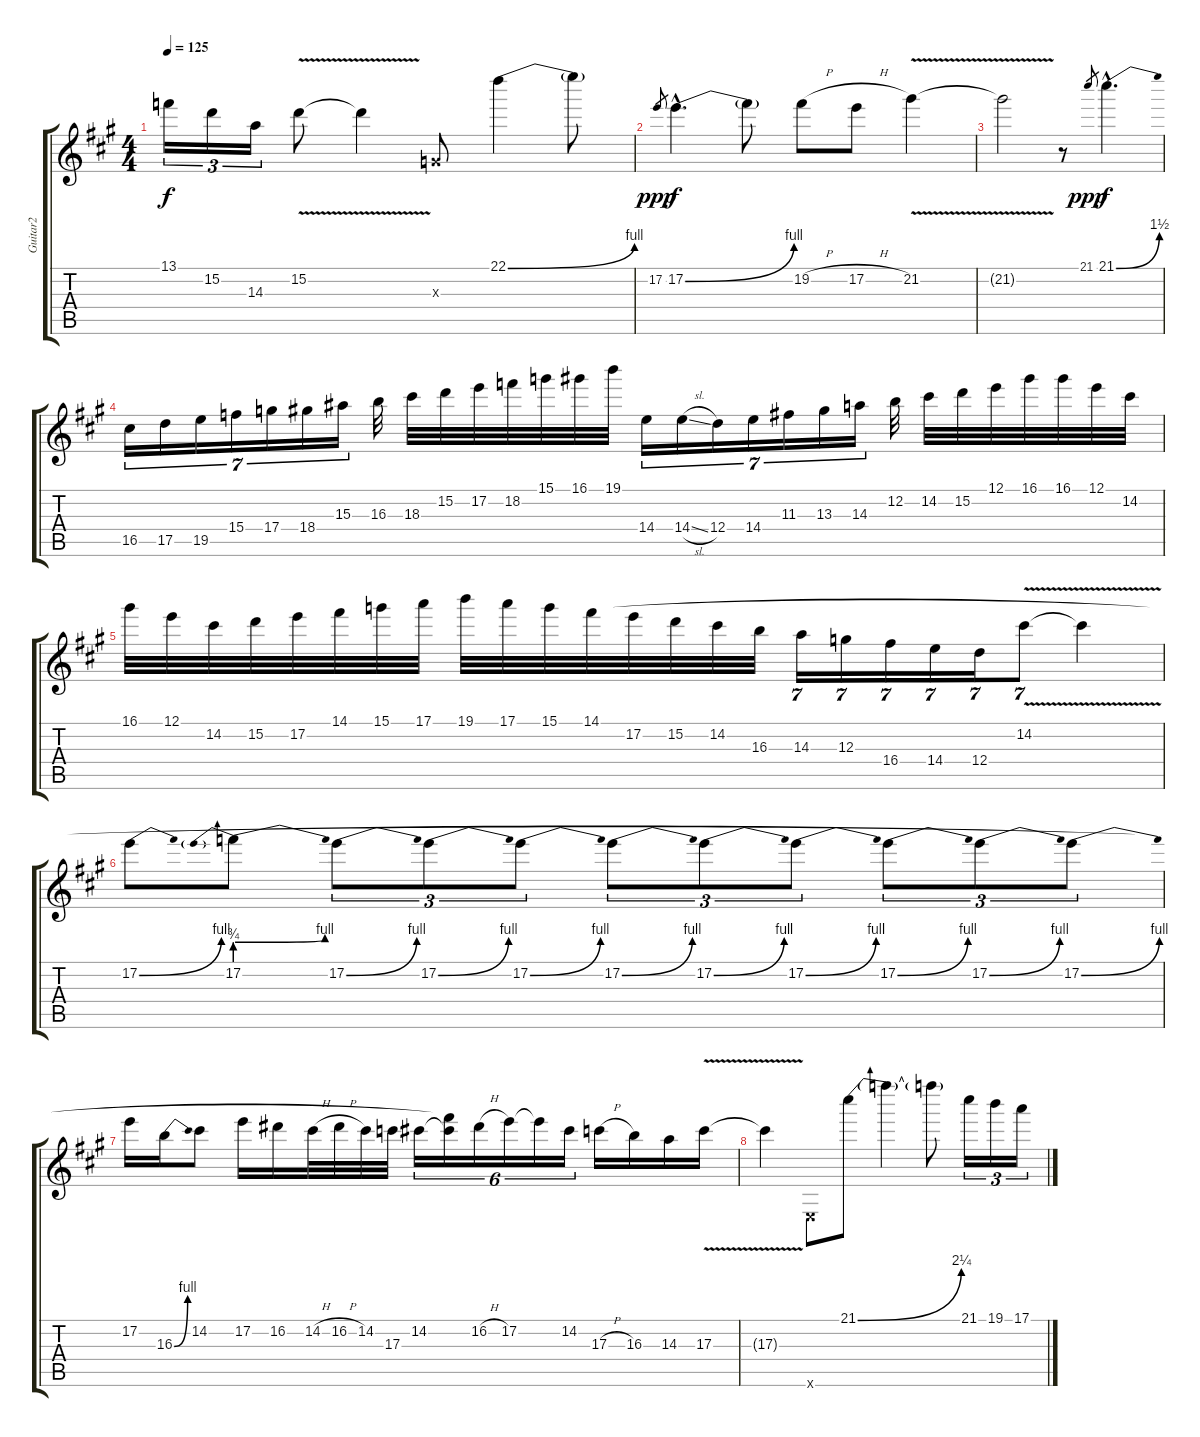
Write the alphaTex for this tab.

\track ("Guitar2" "Guitar2") {instrument overdrivenguitar}
\staff {score tabs}
\tuning (E4 B3 G3 D3 A2 E2) {hide}
\ts (4 4)
\tempo 125
\clef g2
\ks a
13.1.16{tu (3 2) dy f} 15.2.16{tu (3 2)} 14.3.16{tu (3 2)} 15.2{v}.8 15.2{t}.4 0.3{x}.8 22.1{be (bend 0 0 60 4)}.4 22.1{t}.8 |
17.2.8{gr dy ppp} 17.2{be (bend 0 0 60 4) hac}.4{d dy f} 17.2{t}.8 19.2{h}.8 17.2{h}.8 21.2{v}.4 |
21.2{t}.2 r.8 21.1.8{gr dy ppp} 21.1{be (bend 0 0 60 6) hac}.4{d dy f} |
16.5.16{tu (7 4)} 17.5.16{tu (7 4)} 19.5.16{tu (7 4)} 15.4.16{tu (7 4)} 17.4.16{tu (7 4)} 18.4.16{tu (7 4)} 15.3.16{tu (7 4)} 16.3.32 18.3.32 15.2.32 17.2.32 18.2.32 15.1.32 16.1.32 19.1.32 14.4.16{tu (7 4)} 14.4{sl}.16{tu (7 4)} 12.4.16{tu (7 4)} 14.4.16{tu (7 4)} 11.3.16{tu (7 4)} 13.3.16{tu (7 4)} 14.3.16{tu (7 4)} 12.2.32 14.2.32 15.2.32 12.1.32 16.1.32 16.1.32 12.1.32 14.2.32 |
16.1.32 12.1.32 14.2.32 15.2.32 17.2.32 14.1.32 15.1.32 17.1.32 19.1.32 17.1.32 15.1.32 14.1.32 17.2.32 15.2.32 14.2.32 16.3.32 14.3.16{tu (7 4)} 12.3.16{tu (7 4)} 16.4.16{tu (7 4)} 14.4.16{tu (7 4)} 12.4.16{tu (7 4)} 14.2{v}.8{tu (7 4)} 14.2{t}.4 |
17.2{be (bend 0 0 60 4)}.8 17.2{be (prebendbend 0 3 60 4)}.8 17.2{be (bend 0 0 60 4)}.8{tu (3 2)} 17.2{be (bend 0 0 60 4)}.8{tu (3 2)} 17.2{be (bend 0 0 60 4)}.8{tu (3 2)} 17.2{be (bend 0 0 60 4)}.8{tu (3 2)} 17.2{be (bend 0 0 60 4)}.8{tu (3 2)} 17.2{be (bend 0 0 60 4)}.8{tu (3 2)} 17.2{be (bend 0 0 60 4)}.8{tu (3 2)} 17.2{be (bend 0 0 60 4)}.8{tu (3 2)} 17.2{be (bend 0 0 60 4)}.8{tu (3 2)} |
17.2.16 16.3{be (bend 0 0 60 4)}.16 14.2.8 17.2.16 16.2.16 14.2{h}.32 16.2{h}.32 14.2.32 17.3.32 14.2.16{tu (6 4)} (14.1{t} 14.2{t}).16{tu (6 4)} 16.2{h}.16{tu (6 4)} 17.2.16{tu (6 4)} 17.2{t}.16{tu (6 4)} 14.2.16{tu (6 4)} 17.3{h}.16 16.3.16 14.3.16 17.3{v}.16 |
17.3{t}.4 0.6{x}.8 21.1{be (bend 0 0 60 9)}.8 21.1{t}.4 21.1{t}.8 21.1.16{tu (3 2)} 19.1.16{tu (3 2)} 17.1.16{tu (3 2)}
